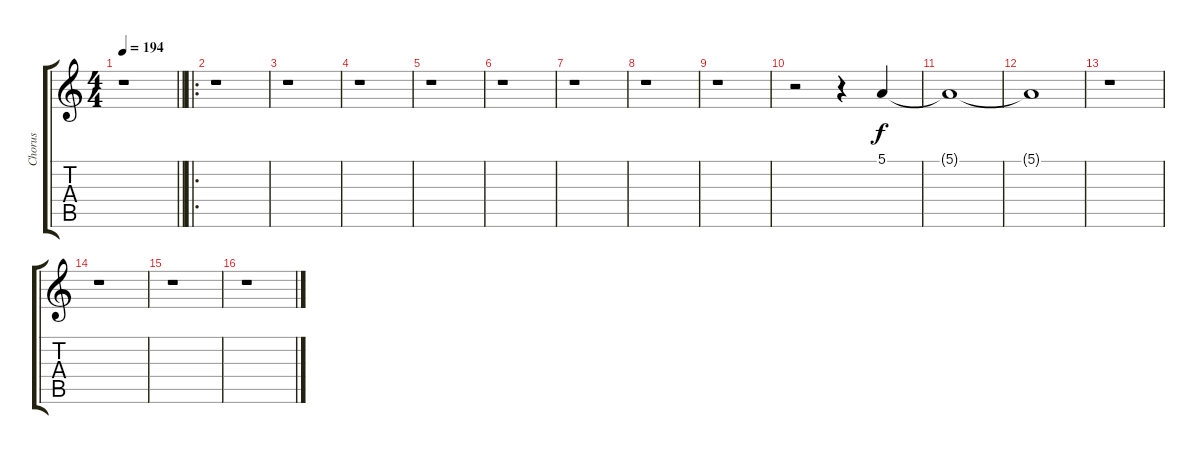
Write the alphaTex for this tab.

\track ("Chorus" "Chorus") {instrument sopranosax}
\staff {score tabs}
\tuning (E4 B3 G3 D3 A2 E2) {hide}
\ts (4 4)
\tempo 194
\clef g2
\barLineRight lightlight
\ks c
r.1{dy f} |
\ro
r.1 |
r.1 |
r.1 |
r.1 |
r.1 |
r.1 |
r.1 |
r.1 |
r.2 r.4 5.1.4 |
5.1{t}.1 |
5.1{t}.1 |
r.1 |
r.1 |
r.1 |
r.1
